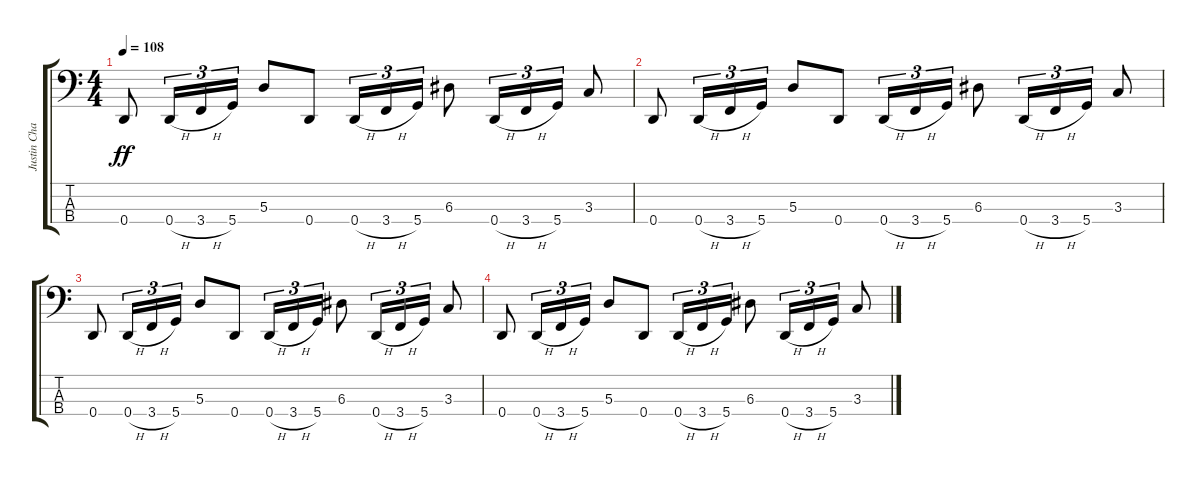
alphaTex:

\track ("Justin Chancellor" "Justin Cha") {instrument electricbasspick}
\staff {score tabs}
\tuning (G2 D2 A1 D1) {hide}
\ts (4 4)
\tempo 108
\clef f4
\ks c
0.4.8{dy ff} 0.4{h}.16{tu (3 2)} 3.4{h}.16{tu (3 2)} 5.4.16{tu (3 2)} 5.3.8 0.4.8 0.4{h}.16{tu (3 2)} 3.4{h}.16{tu (3 2)} 5.4.16{tu (3 2)} 6.3.8 0.4{h}.16{tu (3 2)} 3.4{h}.16{tu (3 2)} 5.4.16{tu (3 2)} 3.3.8 |
0.4.8 0.4{h}.16{tu (3 2)} 3.4{h}.16{tu (3 2)} 5.4.16{tu (3 2)} 5.3.8 0.4.8 0.4{h}.16{tu (3 2)} 3.4{h}.16{tu (3 2)} 5.4.16{tu (3 2)} 6.3.8 0.4{h}.16{tu (3 2)} 3.4{h}.16{tu (3 2)} 5.4.16{tu (3 2)} 3.3.8 |
0.4.8 0.4{h}.16{tu (3 2)} 3.4{h}.16{tu (3 2)} 5.4.16{tu (3 2)} 5.3.8 0.4.8 0.4{h}.16{tu (3 2)} 3.4{h}.16{tu (3 2)} 5.4.16{tu (3 2)} 6.3.8 0.4{h}.16{tu (3 2)} 3.4{h}.16{tu (3 2)} 5.4.16{tu (3 2)} 3.3.8 |
0.4.8 0.4{h}.16{tu (3 2)} 3.4{h}.16{tu (3 2)} 5.4.16{tu (3 2)} 5.3.8 0.4.8 0.4{h}.16{tu (3 2)} 3.4{h}.16{tu (3 2)} 5.4.16{tu (3 2)} 6.3.8 0.4{h}.16{tu (3 2)} 3.4{h}.16{tu (3 2)} 5.4.16{tu (3 2)} 3.3.8
